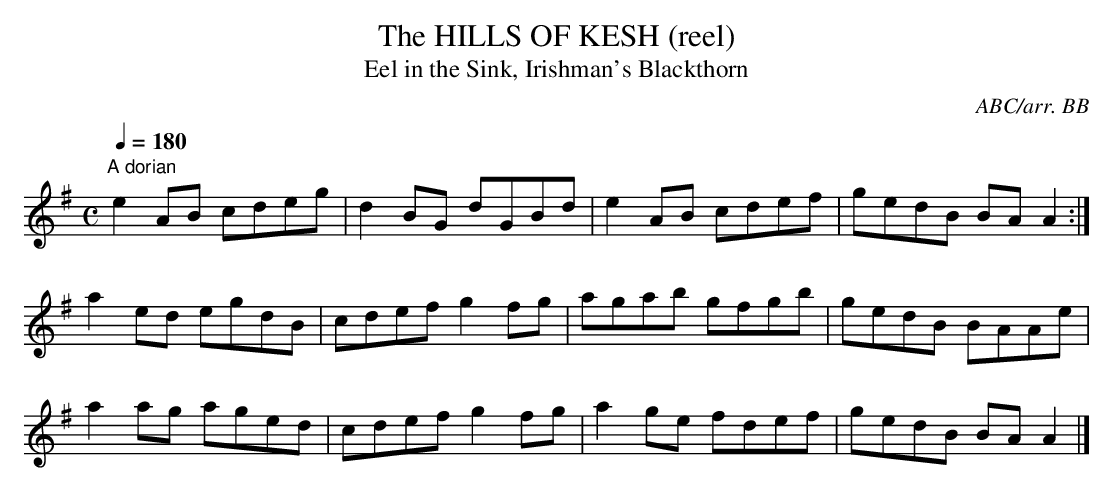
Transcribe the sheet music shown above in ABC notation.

X:1
T:HILLS OF KESH (reel), The
T:Eel in the Sink, Irishman's Blackthorn
C:ABC/arr. BB
L:1/8
Q:1/4=180
M:C
K:G
"A dorian"
e2AB cdeg|d2BG dGBd|e2AB cdef|gedB BAA2:|
a2ed egdB|cdef g2fg|agab gfgb|gedB BAAe|
a2ag aged|cdef g2fg|a2ge fdef|gedB BAA2|]
